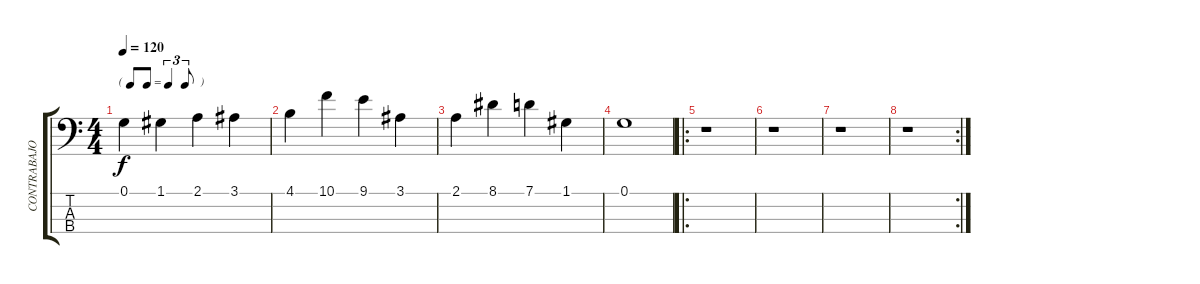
\track ("CONTRABAJO" "CONTRABAJO") {instrument contrabass}
\staff {score tabs}
\tuning (G2 D2 A1 E1) {hide}
\ts (4 4)
\tf triplet8th
\tempo 120
\clef f4
\ks c
0.1.4{dy f instrument contrabass} 1.1.4 2.1.4 3.1.4 |
4.1.4 10.1.4 9.1.4 3.1.4 |
2.1.4 8.1.4 7.1.4 1.1.4 |
0.1.1 |
\ro
r.1 |
r.1 |
r.1 |
\rc 2
r.1
